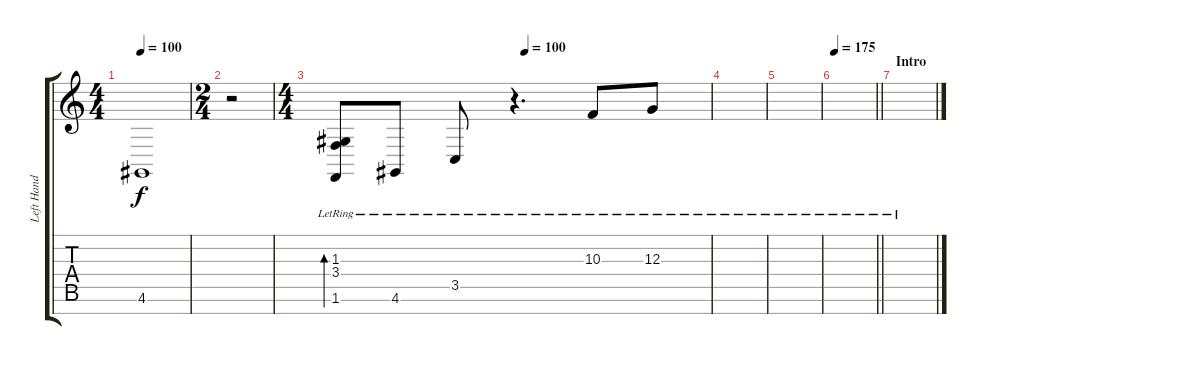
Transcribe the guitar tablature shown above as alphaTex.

\track ("Left Hand | Hayley" "Left Hand ") {instrument acousticgrandpiano}
\staff {score tabs}
\tuning (E4 B3 G3 D3 A2 E2 B1) {hide}
\ts (4 4)
\tempo 100
\clef g2
\ks c
4.6{t}.1{dy f} |
\ts (2 4)
r.2 |
\ts (4 4)
\tempo (100 0.5)
(1.3{lr} 3.4{lr} 1.6{lr}).8{bd 240} 4.6{lr}.8 3.5{lr}.8 r.4{d} 10.3{lr}.8 12.3{lr}.8 |
|
|
\tempo 175
\barLineRight lightlight
|
\section ("" "Intro")
